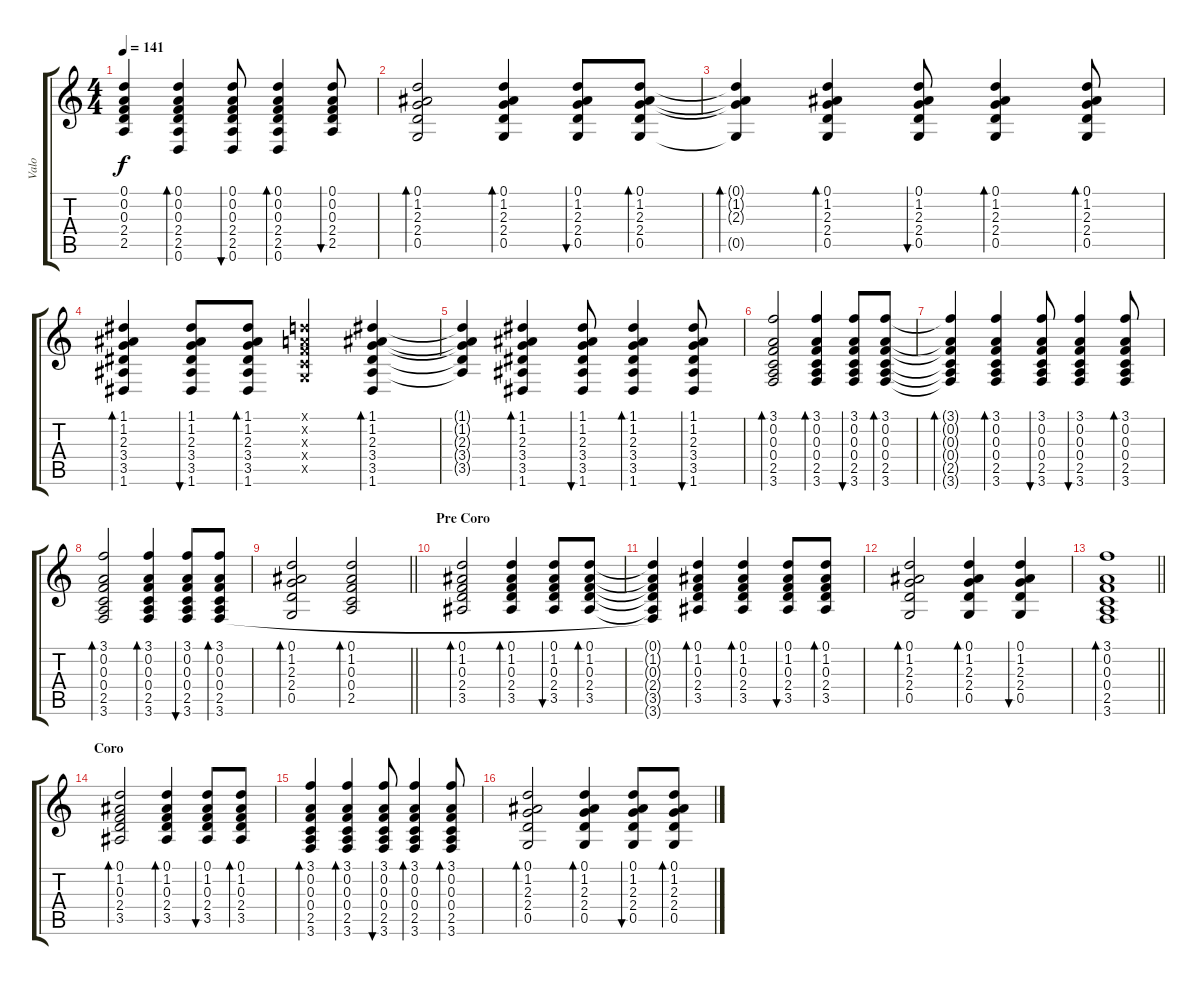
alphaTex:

\track ("Valo" "Valo") {instrument acousticguitarsteel}
\staff {score tabs}
\tuning (D4 A3 F3 C3 G2 D2) {hide}
\ts (4 4)
\tempo 141
\clef g2
\ks c
(0.1{t} 0.2{t} 0.3{t} 2.4{t} 2.5{t}).4{dy f} (0.1 0.2 0.3 2.4 2.5 0.6).4{bd 60} (0.1 0.2 0.3 2.4 2.5 0.6).8{bu 60} (0.1 0.2 0.3 2.4 2.5 0.6).4{bd 60} (0.1 0.2 0.3 2.4 2.5).8{bu 60} |
(0.1 1.2 2.3 2.4 0.5).2{bd 60} (0.1 1.2 2.3 2.4 0.5).4{bd 60} (0.1 1.2 2.3 2.4 0.5).8{bu 60} (0.1 1.2 2.3 2.4 0.5).8{bd 60} |
(0.1{t} 1.2{t} 2.3{t} 0.5{t}).4{bd 60} (0.1 1.2 2.3 2.4 0.5).4{bd 60} (0.1 1.2 2.3 2.4 0.5).8{bu 60} (0.1 1.2 2.3 2.4 0.5).4{bd 60} (0.1 1.2 2.3 2.4 0.5).8{bd 60} |
(1.1 1.2 2.3 3.4 3.5 1.6).4{bd 60} (1.1 1.2 2.3 3.4 3.5 1.6).8{bu 60} (1.1 1.2 2.3 3.4 3.5 1.6).8{bd 60} (0.1{x} 0.2{x} 0.3{x} 0.4{x} 0.5{x}).4 (1.1 1.2 2.3 3.4 3.5 1.6).4{bd 60} |
(1.1{t} 1.2{t} 2.3{t} 3.4{t} 3.5{t}).4 (1.1 1.2 2.3 3.4 3.5 1.6).4{bd 60} (1.1 1.2 2.3 3.4 3.5 1.6).8{bu 60} (1.1 1.2 2.3 3.4 3.5 1.6).4{bd 60} (1.1 1.2 2.3 3.4 3.5 1.6).8{bu 60} |
(3.1 0.2 0.3 0.4 2.5 3.6).2{bd 60} (3.1 0.2 0.3 0.4 2.5 3.6).4{bd 60} (3.1 0.2 0.3 0.4 2.5 3.6).8{bu 60} (3.1 0.2 0.3 0.4 2.5 3.6).8{bd 60} |
(3.1{t} 0.2{t} 0.3{t} 0.4{t} 2.5{t} 3.6{t}).4{bd 60} (3.1 0.2 0.3 0.4 2.5 3.6).4{bd 60} (3.1 0.2 0.3 0.4 2.5 3.6).8{bu 60} (3.1 0.2 0.3 0.4 2.5 3.6).4{bu 60} (3.1 0.2 0.3 0.4 2.5 3.6).8{bd 60} |
(3.1 0.2 0.3 0.4 2.5 3.6).2{bd 60} (3.1 0.2 0.3 0.4 2.5 3.6).4{bd 60} (3.1 0.2 0.3 0.4 2.5 3.6).8{bu 60} (3.1 0.2 0.3 0.4 2.5 3.6).8{bd 60} |
\barLineRight lightlight
(0.1 1.2 2.3 2.4 0.5).2{bd 60} (0.1 1.2 0.3 0.4 2.5).2{bd 60} |
\section ("" "Pre Coro")
(0.1 1.2 0.3 2.4 3.5).2{bd 60} (0.1 1.2 0.3 2.4 3.5).4{bd 60} (0.1 1.2 0.3 2.4 3.5).8{bu 60} (0.1 1.2 0.3 2.4 3.5).8{bd 60} |
(0.1{t} 1.2{t} 0.3{t} 2.4{t} 3.5{t} 3.6{t}).4 (0.1 1.2 0.3 2.4 3.5).4{bd 60} (0.1 1.2 0.3 2.4 3.5).4{bd 60} (0.1 1.2 0.3 2.4 3.5).8{bu 60} (0.1 1.2 0.3 2.4 3.5).8{bd 60} |
(0.1 1.2 2.3 2.4 0.5).2{bd 60} (0.1 1.2 2.3 2.4 0.5).4{bd 60} (0.1 1.2 2.3 2.4 0.5).4{bu 60} |
\barLineRight lightlight
(3.1 0.2 0.3 0.4 2.5 3.6).1{bd 60} |
\section ("" "Coro")
(0.1 1.2 0.3 2.4 3.5).2{bd 60} (0.1 1.2 0.3 2.4 3.5).4{bd 60} (0.1 1.2 0.3 2.4 3.5).8{bu 60} (0.1 1.2 0.3 2.4 3.5).8{bd 60} |
(3.1 0.2 0.3 0.4 2.5 3.6).4{bd 60} (3.1 0.2 0.3 0.4 2.5 3.6).4{bd 60} (3.1 0.2 0.3 0.4 2.5 3.6).8{bu 60} (3.1 0.2 0.3 0.4 2.5 3.6).4{bd 60} (3.1 0.2 0.3 0.4 2.5 3.6).8{bd 60} |
(0.1 1.2 2.3 2.4 0.5).2{bd 60} (0.1 1.2 2.3 2.4 0.5).4{bd 60} (0.1 1.2 2.3 2.4 0.5).8{bu 60} (0.1 1.2 2.3 2.4 0.5).8{bd 60}
